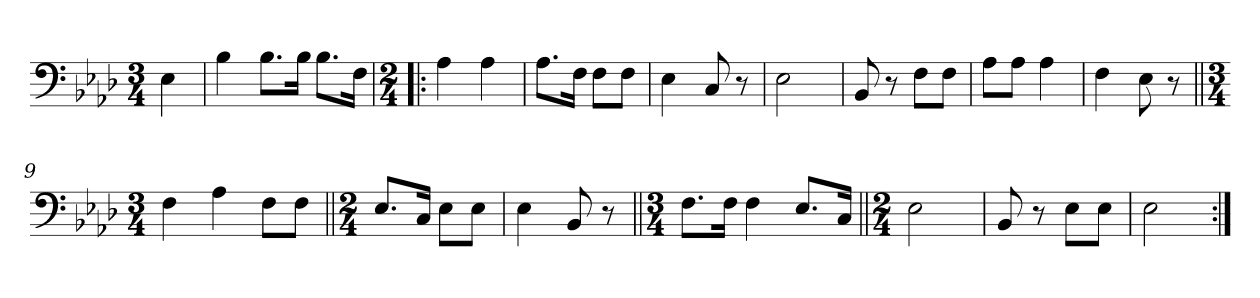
**kern
*part1
*staff1
*clefF4
*k[b-e-a-d-]
*M3/4
=
4E-\
=1
4B-\
8.B-\L
16B-\Jk
8.B-\L
16F\Jk
=2!|:
*M2/4
4A-\
4A-\
=3
8.A-\L
16F\Jk
8F\L
8F\J
=4
4E-\
8C/
8r
=5
2E-\
=6
8BB-/
8r
8F\L
8F\J
=7
8A-\L
8A-\J
4A-\
=8
4F\
8E-\
8r
=9||
*M3/4
4F\
4A-\
8F\L
8F\J
=10||
*M2/4
8.E-/L
16C/Jk
8E-\L
8E-\J
=11
4E-\
8BB-/
8r
=12||
*M3/4
8.F\L
16F\Jk
4F\
8.E-/L
16C/Jk
=13||
*M2/4
2E-\
=14
8BB-/
8r
8E-\L
8E-\J
=15
2E-\
=:|!
*-
